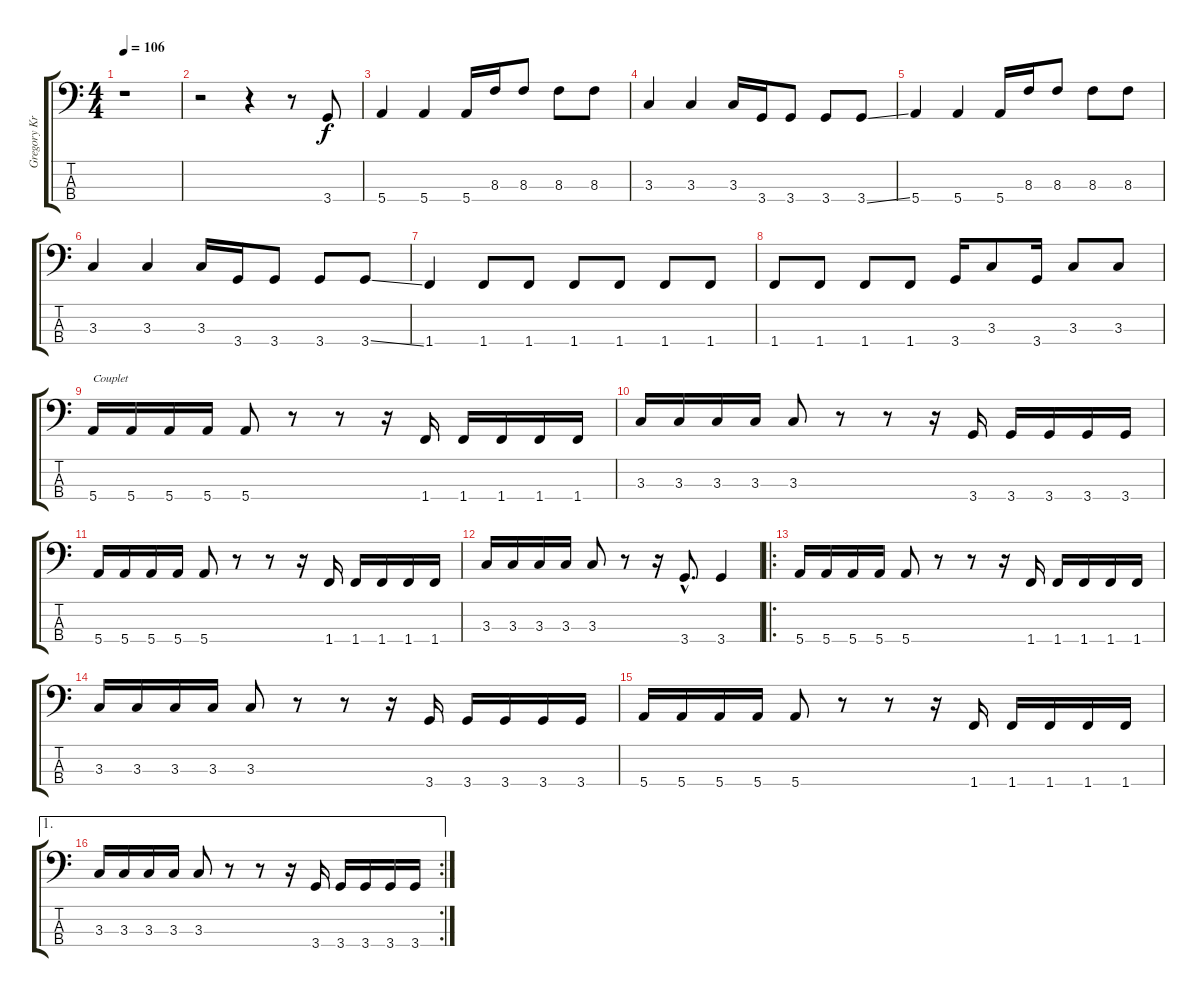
\track ("Gregory Kriesel - Bass" "Gregory Kr") {instrument electricbassfinger}
\staff {score tabs}
\tuning (G2 D2 A1 E1) {hide}
\ts (4 4)
\tempo 106
\clef f4
\ks c
r.1{dy f instrument electricbassfinger} |
r.2 r.4 r.8 3.4.8 |
5.4.4 5.4.4 5.4.16 8.3.16 8.3.8 8.3.8 8.3.8 |
3.3.4 3.3.4 3.3.16 3.4.16 3.4.8 3.4.8 3.4{ss}.8 |
5.4.4 5.4.4 5.4.16 8.3.16 8.3.8 8.3.8 8.3.8 |
3.3.4 3.3.4 3.3.16 3.4.16 3.4.8 3.4.8 3.4{ss}.8 |
1.4.4 1.4.8 1.4.8 1.4.8 1.4.8 1.4.8 1.4.8 |
1.4.8 1.4.8 1.4.8 1.4.8 3.4.16 3.3.8 3.4.16 3.3.8 3.3.8 |
5.4.16{txt "Couplet"} 5.4.16 5.4.16 5.4.16 5.4.8 r.8 r.8 r.16 1.4.16 1.4.16 1.4.16 1.4.16 1.4.16 |
3.3.16 3.3.16 3.3.16 3.3.16 3.3.8 r.8 r.8 r.16 3.4.16 3.4.16 3.4.16 3.4.16 3.4.16 |
5.4.16 5.4.16 5.4.16 5.4.16 5.4.8 r.8 r.8 r.16 1.4.16 1.4.16 1.4.16 1.4.16 1.4.16 |
3.3.16 3.3.16 3.3.16 3.3.16 3.3.8 r.8 r.16 3.4{hac}.8{d} 3.4.4 |
\ro
5.4.16 5.4.16 5.4.16 5.4.16 5.4.8 r.8 r.8 r.16 1.4.16 1.4.16 1.4.16 1.4.16 1.4.16 |
3.3.16 3.3.16 3.3.16 3.3.16 3.3.8 r.8 r.8 r.16 3.4.16 3.4.16 3.4.16 3.4.16 3.4.16 |
5.4.16 5.4.16 5.4.16 5.4.16 5.4.8 r.8 r.8 r.16 1.4.16 1.4.16 1.4.16 1.4.16 1.4.16 |
\ae 1
\rc 2
3.3.16 3.3.16 3.3.16 3.3.16 3.3.8 r.8 r.8 r.16 3.4.16 3.4.16 3.4.16 3.4.16 3.4.16
